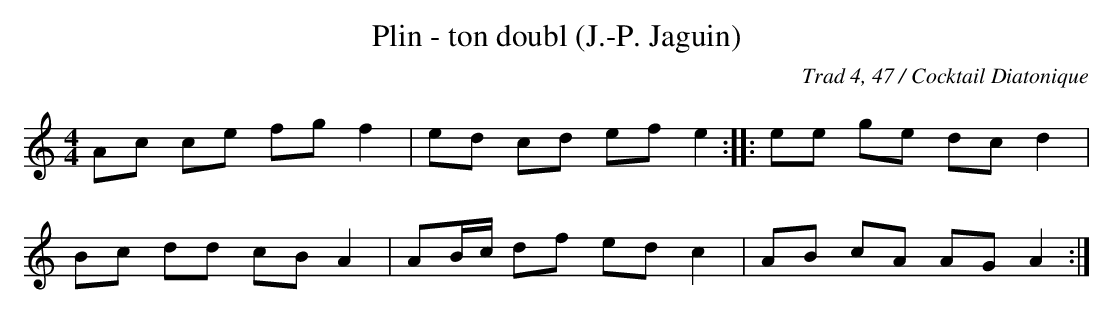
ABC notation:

X:1
T:Plin - ton doubl (J.-P. Jaguin)
C:Trad 4, 47 / Cocktail Diatonique
M:4/4
L:1/8
K:C
Ac ce fg f2|ed cd ef e2:|\
|:ee ge dc d2|
Bc dd cB A2|\
AB/c/ df ed c2|AB cA AG A2:|
